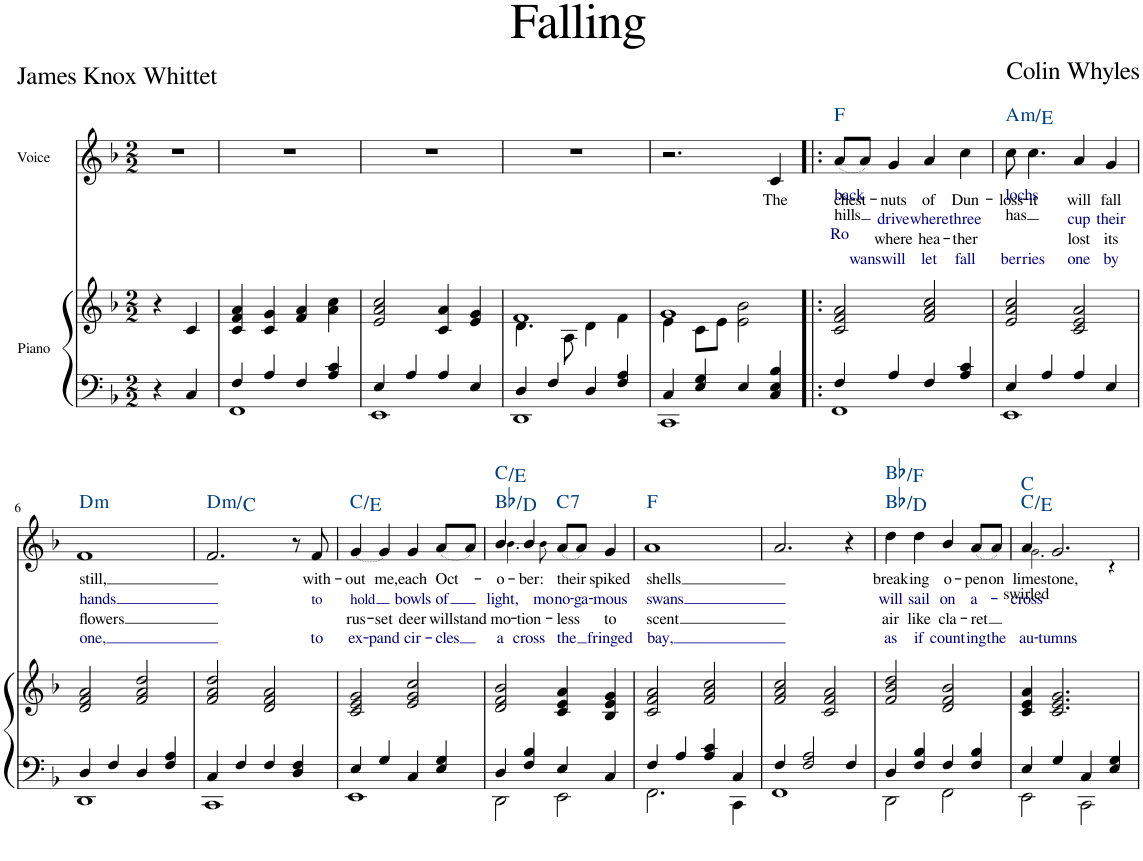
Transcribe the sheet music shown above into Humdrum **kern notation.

**kern	**kern	**kern	**text	**text	**text	**text	**harte
*part2	*part2	*part1	*part1	*part1	*part1	*part1	*part1
*staff3	*staff2	*staff1	*staff1	*staff1	*staff1	*staff1	*
*I"Piano	*	*I"Voice	*	*	*	*	*
*I'Pno	*	*	*	*	*	*	*
*clefF4	*clefG2	*clefG2	*	*	*	*	*
*k[b-]	*k[b-]	*k[b-]	*	*	*	*	*
*M2/2	*M2/2	*M2/2	*	*	*	*	*
=	=	=	=	=	=	=	=
4r	4r	1r	.	.	.	.	.
4C/	4c/	.	.	.	.	.	.
2ryy	2ryy	.	.	.	.	.	.
=1	=1	=1	=1	=1	=1	=1	=1
*^	*	*	*	*	*	*	*
4F/	1FF	4c/ 4f/ 4a/	1r	.	.	.	.	.
4A/	.	4c/ 4g/	.	.	.	.	.	.
4F/	.	4f/ 4a/	.	.	.	.	.	.
4A/ 4c/	.	4a\ 4cc\	.	.	.	.	.	.
=2	=2	=2	=2	=2	=2	=2	=2	=2
4E/	1EE	2e/ 2a/ 2cc/	1r	.	.	.	.	.
4A/	.	.	.	.	.	.	.	.
4A/	.	4c/ 4a/	.	.	.	.	.	.
4E/	.	4e/ 4g/	.	.	.	.	.	.
=3	=3	=3	=3	=3	=3	=3	=3	=3
*	*	*^	*	*	*	*	*	*
4D/	1DD	1f	4.d\	1r	.	.	.	.	.
4F/	.	.	.	.	.	.	.	.	.
.	.	.	8A\	.	.	.	.	.	.
4D/	.	.	4d\	.	.	.	.	.	.
4F/ 4A/	.	.	4f\	.	.	.	.	.	.
=3X1	=3X1	=3X1	=3X1	=3X1	=3X1	=3X1	=3X1	=3X1	=3X1
4C/	1CC	1g	4e\	2.r	.	.	.	.	.
4E/ 4G/	.	.	8c\L	.	.	.	.	.	.
.	.	.	8e\J	.	.	.	.	.	.
4E/	.	.	2e\ 2b-\	.	.	.	.	.	.
!	!	!	!	!	!LO:LY:b	!	!	!	!
4C/ 4E/ 4B-/	.	.	.	4c/	The	.	.	.	.
*	*	*v	*v	*	*	*	*	*	*
=4!|:	=4!|:	=4!|:	=4!|:	=4!|:	=4!|:	=4!|:	=4!|:	=4!|:
!	!	!	!	!LO:LY:b	!LO:LY:b:color=#000080	!LO:LY:b	!LO:LY:b:color=#000080	!
4F/	1FF	2c/ 2f/ 2a/	(8a/L	chest-	back	hills	Ro-	F:maj
!	!	!	!	!	!	!	!LO:LY:b:color=#000080	!
.	.	.	8a/J)	.	.	.	-wans	.
!	!	!	!	!LO:LY:b	!LO:LY:b:color=#000080	!LO:LY:b	!LO:LY:b:color=#000080	!
4A/	.	.	4g/	-nuts	drive	where	will	.
!	!	!	!	!LO:LY:b	!LO:LY:b:color=#000080	!LO:LY:b	!LO:LY:b:color=#000080	!
4F/	.	2f/ 2a/ 2cc/	4a/	of	where	hea-	let	.
!	!	!	!	!LO:LY:b	!LO:LY:b:color=#000080	!LO:LY:b	!LO:LY:b:color=#000080	!
4A/ 4c/	.	.	4cc\	Dun-	three	-ther	fall	.
=5	=5	=5	=5	=5	=5	=5	=5	=5
!	!	!	!	!LO:LY:b	!LO:LY:b:color=#000080	!LO:LY:b	!LO:LY:b:color=#000080	!LO:H:kt=m
4E/	1EE	2e/ 2a/ 2cc/	8cc\	-loss-	lochs	has	ber-	A:min/5
!	!	!	!	!LO:LY:b	!	!	!LO:LY:b:color=#000080	!
.	.	.	4.cc\	-it	.	.	-ries	.
4A/	.	.	.	.	.	.	.	.
!	!	!	!	!LO:LY:b	!LO:LY:b:color=#000080	!LO:LY:b	!LO:LY:b:color=#000080	!
4A/	.	2c/ 2e/ 2a/	4a/	will	cup	lost	one	.
!	!	!	!	!LO:LY:b	!LO:LY:b:color=#000080	!LO:LY:b	!LO:LY:b:color=#000080	!
4E/	.	.	4g/	fall	their	its	by	.
!!LO:LB:g=z
=6	=6	=6	=6	=6	=6	=6	=6	=6
!	!	!	!	!LO:LY:b	!LO:LY:b:color=#000080	!LO:LY:b	!LO:LY:b:color=#000080	!LO:H:kt=m
4D/	1DD	2d/ 2f/ 2a/	1f	still,	hands	flowers	one,	D:min
4F/	.	.	.	.	.	.	.	.
4D/	.	2f/ 2a/ 2dd/	.	.	.	.	.	.
4F/ 4A/	.	.	.	.	.	.	.	.
=7	=7	=7	=7	=7	=7	=7	=7	=7
!	!	!	!	!	!	!	!	!LO:H:kt=m
4C/	1CC	2f/ 2a/ 2dd/	2.f/	.	.	.	.	D:min/b7
4F/	.	.	.	.	.	.	.	.
4F/	.	2d/ 2f/ 2a/	.	.	.	.	.	.
4D/ 4F/	.	.	8r	.	.	.	.	.
!	!	!	!	!LO:LY:b	!LO:LY:b:color=#000080	!	!LO:LY:b:color=#000080	!
.	.	.	8f/	with-	to	.	to	.
=8	=8	=8	=8	=8	=8	=8	=8	=8
!	!	!	!LO:T:dot	!LO:LY:b	!LO:LY:b:color=#000080	!LO:LY:b	!LO:LY:b:color=#000080	!
4E/	1EE	2c/ 2e/ 2g/	[4g/	-out	hold	rus-	ex-	C:maj/3
!	!	!	!	!LO:LY:b	!	!LO:LY:b	!LO:LY:b:color=#000080	!
4G/	.	.	4g/]	me,	.	-set	-pand	.
!	!	!	!	!LO:LY:b	!LO:LY:b:color=#000080	!LO:LY:b	!LO:LY:b:color=#000080	!
4C/	.	2e/ 2g/ 2cc/	4g/	each	bowls	deer	cir-	.
!	!	!	!	!LO:LY:b	!LO:LY:b:color=#000080	!LO:LY:b	!LO:LY:b:color=#000080	!
4E/ 4G/	.	.	(8a/L	Oct-	of	will	-cles	.
!	!	!	!	!	!	!LO:LY:b	!	!
.	.	.	8a/J)	.	.	stand	.	.
=9	=9	=9	=9	=9	=9	=9	=9	=9
!	!	!	!	!LO:LY:b	!LO:LY:b:color=#000080	!LO:LY:b	!LO:LY:b:color=#000080	!
*	*	*	*^	*	*	*	*	*
4D/	2DD\	2d/ 2f/ 2b-/	4b-/	4.b-!\	-o-	light,	mo-	a	Bb:maj/3 C:maj/3
!	!	!	!	!	!LO:LY:b	!	!LO:LY:b	!LO:LY:b:color=#000080	!
4F/ 4B-/	.	.	4b-/	.	-ber:	.	-tion-	-cross	.
!	!	!	!	!	!	!LO:LY:b:color=#000080	!	!	!
.	.	.	.	8b-!\	.	mo	.	.	.
!	!	!	!	!	!LO:LY:b	!LO:LY:b:color=#000080	!LO:LY:b	!LO:LY:b:color=#000080	!LO:H:kt=7
4E/	2EE\	4c/ 4e/ 4a/	(8a/L	2ryy	their	no-	-less	the	C:7
!	!	!	!	!	!	!LO:LY:b:color=#000080	!	!	!
.	.	.	8a/J)	.	.	-ga-	.	.	.
!	!	!	!	!	!LO:LY:b	!LO:LY:b:color=#000080	!LO:LY:b	!LO:LY:b:color=#000080	!
4C/	.	4B-/ 4e/ 4g/	4g/	.	spiked	-mous	to	fringed	.
*	*	*	*v	*v	*	*	*	*	*
=10	=10	=10	=10	=10	=10	=10	=10	=10
!	!	!	!	!LO:LY:b	!LO:LY:b:color=#000080	!LO:LY:b	!LO:LY:b:color=#000080	!
4F/	2.FF\	2c/ 2f/ 2a/	1a	shells	swans	scent	bay,	F:maj
4A/	.	.	.	.	.	.	.	.
4A/ 4c/	.	2f/ 2a/ 2cc/	.	.	.	.	.	.
4C/	4CC\	.	.	.	.	.	.	.
=11	=11	=11	=11	=11	=11	=11	=11	=11
4F/	1FF	2f/ 2a/ 2cc/	2.a/	.	.	.	.	.
2F/ 2A/	.	.	.	.	.	.	.	.
.	.	2c/ 2f/ 2a/	.	.	.	.	.	.
4F/	.	.	4r	.	.	.	.	.
=12	=12	=12	=12	=12	=12	=12	=12	=12
!	!	!	!	!LO:LY:b	!LO:LY:b:color=#000080	!LO:LY:b	!LO:LY:b:color=#000080	!
4D/	2DD\	2f/ 2b-/ 2dd/	4dd\	break-	will	air	as	Bb:maj/3 Bb:maj/5
!	!	!	!	!LO:LY:b	!LO:LY:b:color=#000080	!LO:LY:b	!LO:LY:b:color=#000080	!
4F/ 4B-/	.	.	4dd\	-ing	sail	like	if	.
!	!	!	!	!LO:LY:b	!LO:LY:b:color=#000080	!LO:LY:b	!LO:LY:b:color=#000080	!
4F/	2FF\	2d/ 2f/ 2b-/	4b-/	o-	on	cla-	count-	.
!	!	!	!	!LO:LY:b	!LO:LY:b:color=#000080	!LO:LY:b	!LO:LY:b:color=#000080	!
4F/ 4B-/	.	.	(8a/L	-pen	a-	-ret	-ing	.
!	!	!	!	!LO:LY:b	!	!	!LO:LY:b:color=#000080	!
.	.	.	8a/J)	on	.	.	the	.
=13	=13	=13	=13	=13	=13	=13	=13	=13
!	!	!	!	!LO:LY:b	!LO:LY:b:color=#000080	!LO:LY:b	!LO:LY:b:color=#000080	!
*	*	*	*^	*	*	*	*	*
4E/	2EE\	4c/ 4e/ 4a/	4a/	2.g!\	lime-	-cross	swirled	au-	C:maj/3 C:maj
!	!	!	!	!	!LO:LY:b	!	!	!LO:LY:b:color=#000080	!
4G/	.	2.c/ 2.e/ 2.g/	2.g/	.	-stone,	.	.	-tumns	.
4C/	2CC\	.	.	.	.	.	.	.	.
4E/ 4G/	.	.	.	4r	.	.	.	.	.
*v	*v	*	*v	*v	*	*	*	*	*
=	=	=	=	=	=	=	=
*-	*-	*-	*-	*-	*-	*-	*-
